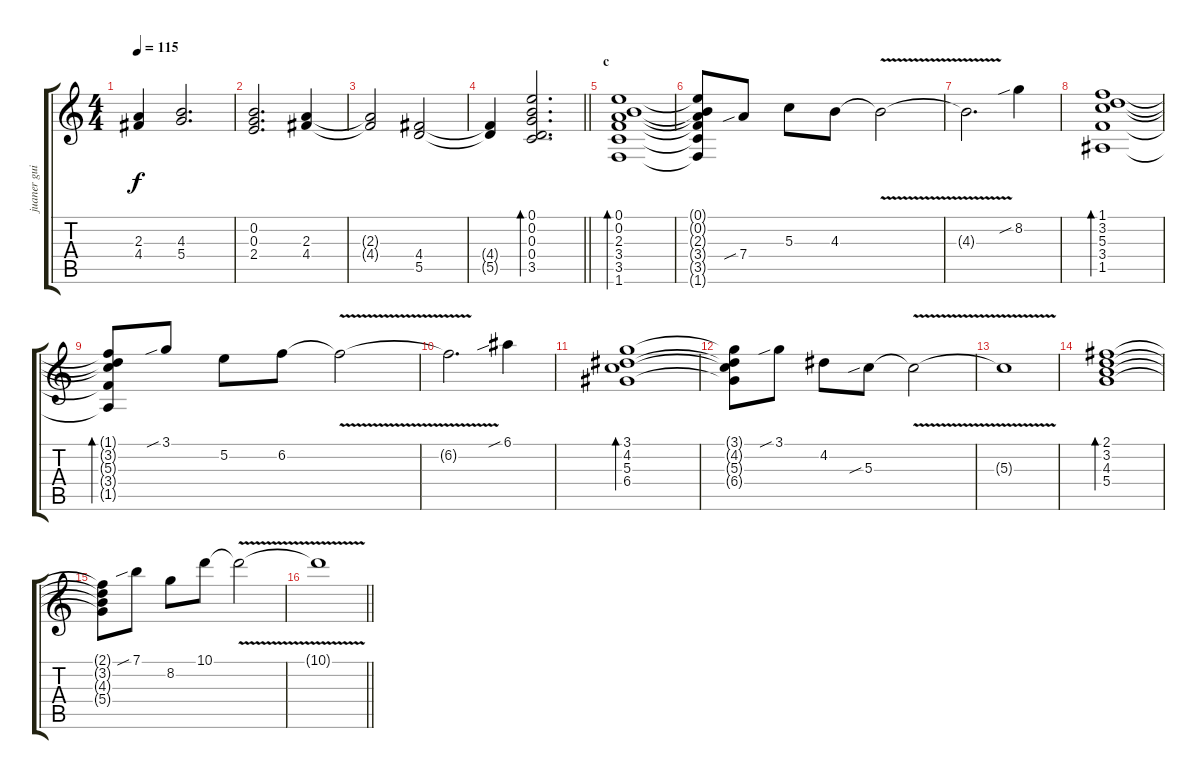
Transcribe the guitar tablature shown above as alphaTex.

\track ("juaner guitar" "juaner gui") {instrument distortionguitar}
\staff {score tabs}
\tuning (E4 B3 G3 D3 A2 E2) {hide}
\ts (4 4)
\tempo 115
\clef g2
\ks c
(2.3{t} 4.4{t}).4{dy f} (4.3 5.4).2{d} |
(0.2 0.3 2.4).2{d} (2.3 4.4).4 |
(2.3{t} 4.4{t}).2 (4.4 5.5).2 |
\barLineRight lightlight
(4.4{t} 5.5{t}).4 (0.1 0.2 0.3 0.4 3.5).2{d bd 240} |
\section ("" "c")
(0.1 0.2 2.3 3.4 3.5 1.6).1{bd 480} |
(0.1{t} 0.2{t} 2.3{t} 3.4{t} 3.5{t} 1.6{t}).8 7.4{sib}.8 5.3.8 4.3.8 4.3{v t}.2 |
4.3{v t}.2{d} 8.2{sib}.4 |
(1.1 3.2 5.3 3.4 1.5).1{bd 240} |
(1.1{t} 3.2{t} 5.3{t} 3.4{t} 1.5{t}).8{bd 240} 3.1{sib}.8 5.2.8 6.2.8 6.2{v t}.2 |
6.2{v t}.2{d} 6.1{sib}.4 |
(3.1 4.2 5.3 6.4).1{bd 240} |
(3.1{t} 4.2{t} 5.3{t} 6.4{t}).8 3.1{sib}.8 4.2.8 5.3{sib}.8 5.3{v t}.2 |
5.3{v t}.1 |
(2.1 3.2 4.3 5.4).1{bd 240} |
(2.1{t} 3.2{t} 4.3{t} 5.4{t}).8 7.1{sib}.8 8.2.8 10.1.8 10.1{v t}.2 |
\barLineRight lightlight
10.1{t}.1
